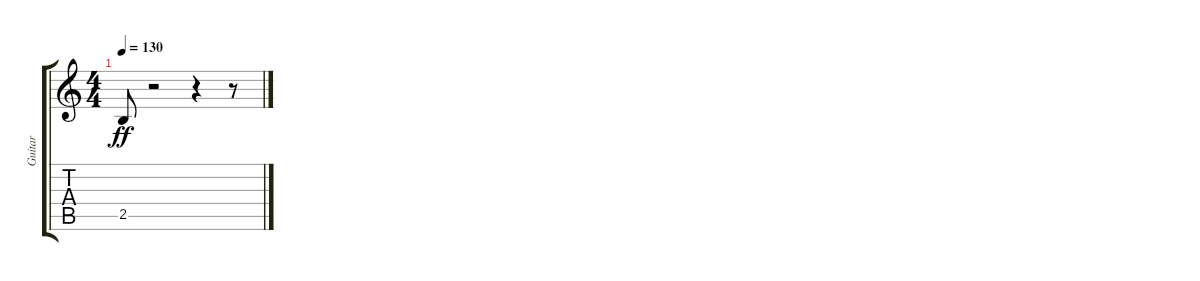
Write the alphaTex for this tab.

\track ("Guitar" "Guitar") {instrument distortionguitar}
\staff {score tabs}
\tuning (E4 B3 G3 D3 A2 E2) {hide}
\ts (4 4)
\tempo 130
\clef g2
\ks c
2.5.8{dy ff} r.2 r.4 r.8
